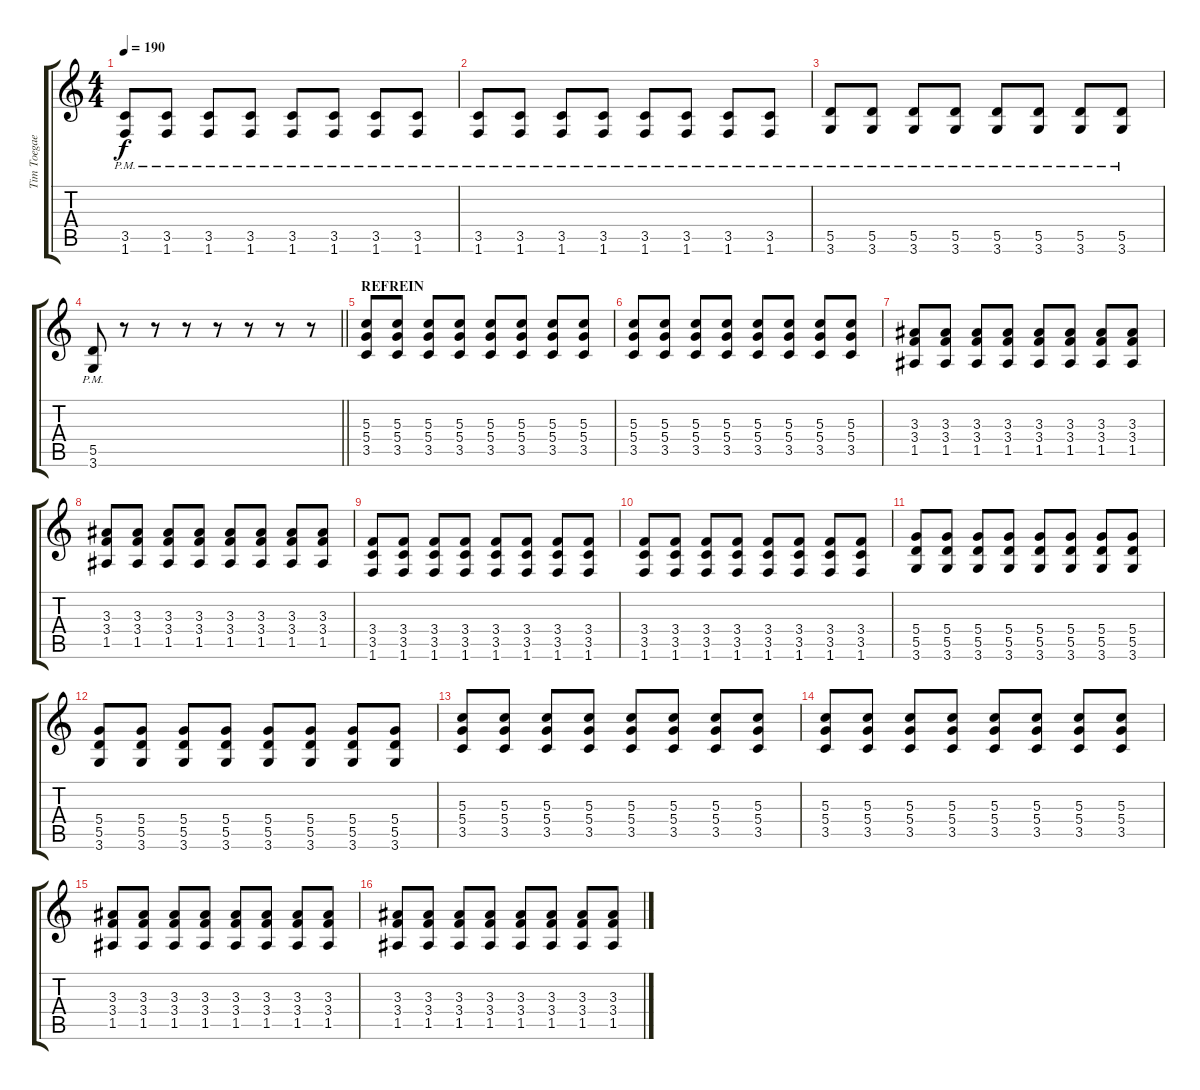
\track ("Tim Toegaert" "Tim Toegae") {instrument distortionguitar}
\staff {score tabs}
\tuning (E4 B3 G3 D3 A2 E2) {hide}
\ts (4 4)
\tempo 190
\clef g2
\ks c
(3.5{pm} 1.6{pm}).8{dy f} (3.5{pm} 1.6{pm}).8 (3.5{pm} 1.6{pm}).8 (3.5{pm} 1.6{pm}).8 (3.5{pm} 1.6{pm}).8 (3.5{pm} 1.6{pm}).8 (3.5{pm} 1.6{pm}).8 (3.5{pm} 1.6{pm}).8 |
(3.5{pm} 1.6{pm}).8 (3.5{pm} 1.6{pm}).8 (3.5{pm} 1.6{pm}).8 (3.5{pm} 1.6{pm}).8 (3.5{pm} 1.6{pm}).8 (3.5{pm} 1.6{pm}).8 (3.5{pm} 1.6{pm}).8 (3.5{pm} 1.6{pm}).8 |
(5.5{pm} 3.6{pm}).8 (5.5{pm} 3.6{pm}).8 (5.5{pm} 3.6{pm}).8 (5.5{pm} 3.6{pm}).8 (5.5{pm} 3.6{pm}).8 (5.5{pm} 3.6{pm}).8 (5.5{pm} 3.6{pm}).8 (5.5{pm} 3.6{pm}).8 |
\barLineRight lightlight
(5.5{pm} 3.6{pm}).8 r.8 r.8 r.8 r.8 r.8 r.8 r.8 |
\section ("" "REFREIN")
(5.3 5.4 3.5).8 (5.3 5.4 3.5).8 (5.3 5.4 3.5).8 (5.3 5.4 3.5).8 (5.3 5.4 3.5).8 (5.3 5.4 3.5).8 (5.3 5.4 3.5).8 (5.3 5.4 3.5).8 |
(5.3 5.4 3.5).8 (5.3 5.4 3.5).8 (5.3 5.4 3.5).8 (5.3 5.4 3.5).8 (5.3 5.4 3.5).8 (5.3 5.4 3.5).8 (5.3 5.4 3.5).8 (5.3 5.4 3.5).8 |
(3.3 3.4 1.5).8 (3.3 3.4 1.5).8 (3.3 3.4 1.5).8 (3.3 3.4 1.5).8 (3.3 3.4 1.5).8 (3.3 3.4 1.5).8 (3.3 3.4 1.5).8 (3.3 3.4 1.5).8 |
(3.3 3.4 1.5).8 (3.3 3.4 1.5).8 (3.3 3.4 1.5).8 (3.3 3.4 1.5).8 (3.3 3.4 1.5).8 (3.3 3.4 1.5).8 (3.3 3.4 1.5).8 (3.3 3.4 1.5).8 |
(3.4 3.5 1.6).8 (3.4 3.5 1.6).8 (3.4 3.5 1.6).8 (3.4 3.5 1.6).8 (3.4 3.5 1.6).8 (3.4 3.5 1.6).8 (3.4 3.5 1.6).8 (3.4 3.5 1.6).8 |
(3.4 3.5 1.6).8 (3.4 3.5 1.6).8 (3.4 3.5 1.6).8 (3.4 3.5 1.6).8 (3.4 3.5 1.6).8 (3.4 3.5 1.6).8 (3.4 3.5 1.6).8 (3.4 3.5 1.6).8 |
(5.4 5.5 3.6).8 (5.4 5.5 3.6).8 (5.4 5.5 3.6).8 (5.4 5.5 3.6).8 (5.4 5.5 3.6).8 (5.4 5.5 3.6).8 (5.4 5.5 3.6).8 (5.4 5.5 3.6).8 |
(5.4 5.5 3.6).8 (5.4 5.5 3.6).8 (5.4 5.5 3.6).8 (5.4 5.5 3.6).8 (5.4 5.5 3.6).8 (5.4 5.5 3.6).8 (5.4 5.5 3.6).8 (5.4 5.5 3.6).8 |
(5.3 5.4 3.5).8 (5.3 5.4 3.5).8 (5.3 5.4 3.5).8 (5.3 5.4 3.5).8 (5.3 5.4 3.5).8 (5.3 5.4 3.5).8 (5.3 5.4 3.5).8 (5.3 5.4 3.5).8 |
(5.3 5.4 3.5).8 (5.3 5.4 3.5).8 (5.3 5.4 3.5).8 (5.3 5.4 3.5).8 (5.3 5.4 3.5).8 (5.3 5.4 3.5).8 (5.3 5.4 3.5).8 (5.3 5.4 3.5).8 |
(3.3 3.4 1.5).8 (3.3 3.4 1.5).8 (3.3 3.4 1.5).8 (3.3 3.4 1.5).8 (3.3 3.4 1.5).8 (3.3 3.4 1.5).8 (3.3 3.4 1.5).8 (3.3 3.4 1.5).8 |
(3.3 3.4 1.5).8 (3.3 3.4 1.5).8 (3.3 3.4 1.5).8 (3.3 3.4 1.5).8 (3.3 3.4 1.5).8 (3.3 3.4 1.5).8 (3.3 3.4 1.5).8 (3.3 3.4 1.5).8
